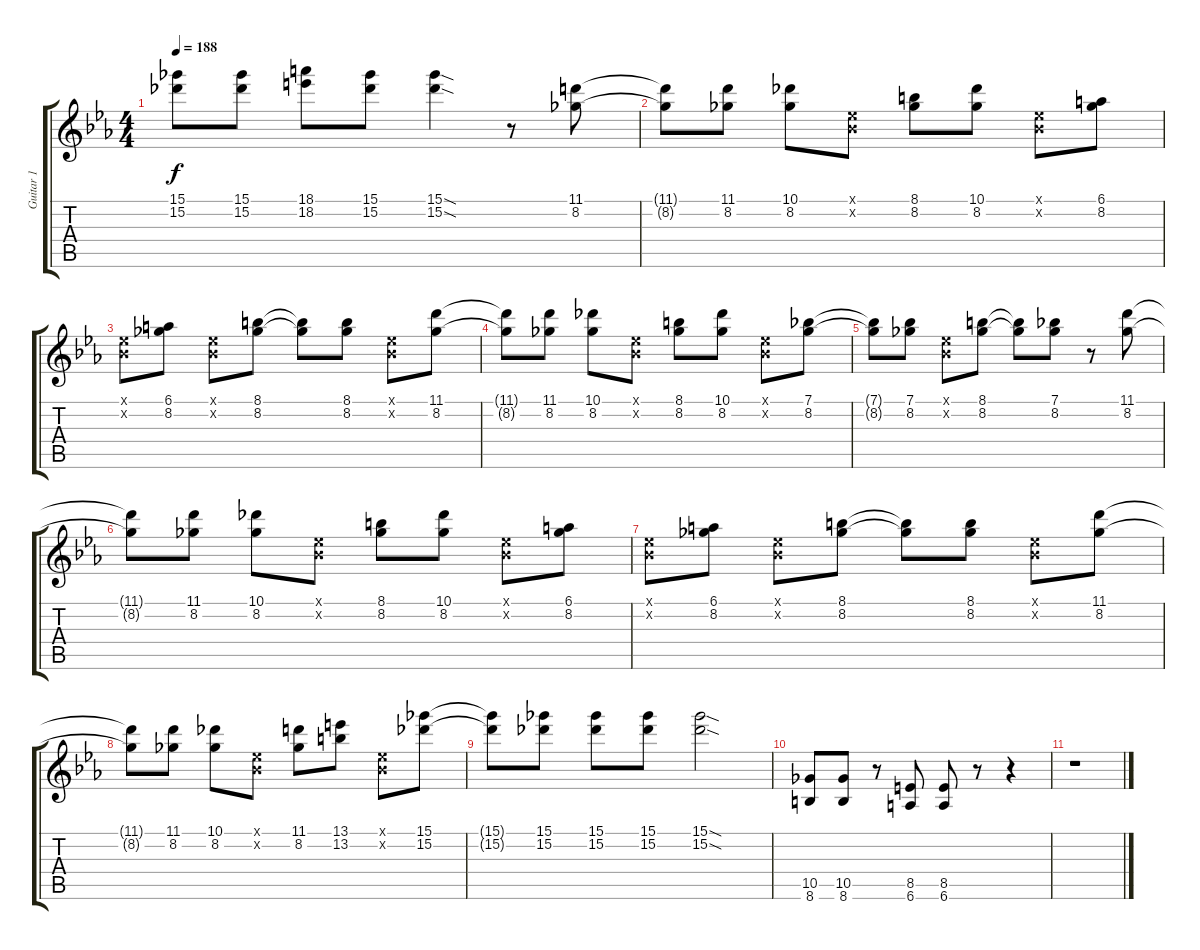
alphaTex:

\track ("Guitar 1" "Guitar 1") {instrument distortionguitar}
\staff {score tabs}
\tuning (Eb4 Bb3 Gb3 Db3 Ab2 Eb2) {hide}
\ts (4 4)
\tempo 188
\clef g2
\ks eb
(15.1{t} 15.2{t}).8{dy f} (15.1 15.2).8 (18.1 18.2).8 (15.1 15.2).8 (15.1{sod} 15.2{sod}).4 r.8 (11.1 8.2).8 |
(11.1{t} 8.2{t}).8 (11.1 8.2).8 (10.1 8.2).8 (0.1{x} 0.2{x}).8 (8.1 8.2).8 (10.1 8.2).8 (0.1{x} 0.2{x}).8 (6.1 8.2).8 |
(0.1{x} 0.2{x}).8 (6.1 8.2).8 (0.1{x} 0.2{x}).8 (8.1 8.2).8 (8.1{t} 8.2{t}).8 (8.1 8.2).8 (0.1{x} 0.2{x}).8 (11.1 8.2).8 |
(11.1{t} 8.2{t}).8 (11.1 8.2).8 (10.1 8.2).8 (0.1{x} 0.2{x}).8 (8.1 8.2).8 (10.1 8.2).8 (0.1{x} 0.2{x}).8 (7.1 8.2).8 |
(7.1{t} 8.2{t}).8 (7.1 8.2).8 (0.1{x} 0.2{x}).8 (8.1 8.2).8 (8.1{t} 8.2{t}).8 (7.1 8.2).8 r.8 (11.1 8.2).8 |
(11.1{t} 8.2{t}).8 (11.1 8.2).8 (10.1 8.2).8 (0.1{x} 0.2{x}).8 (8.1 8.2).8 (10.1 8.2).8 (0.1{x} 0.2{x}).8 (6.1 8.2).8 |
(0.1{x} 0.2{x}).8 (6.1 8.2).8 (0.1{x} 0.2{x}).8 (8.1 8.2).8 (8.1{t} 8.2{t}).8 (8.1 8.2).8 (0.1{x} 0.2{x}).8 (11.1 8.2).8 |
(11.1{t} 8.2{t}).8 (11.1 8.2).8 (10.1 8.2).8 (0.1{x} 0.2{x}).8 (11.1 8.2).8 (13.1 13.2).8 (0.1{x} 0.2{x}).8 (15.1 15.2).8 |
(15.1{t} 15.2{t}).8 (15.1 15.2).8 (15.1 15.2).8 (15.1 15.2).8 (15.1{sod} 15.2{sod}).2 |
(10.5 8.6).8 (10.5 8.6).8 r.8 (8.5 6.6).8 (8.5 6.6).8 r.8 r.4 |
r.1
